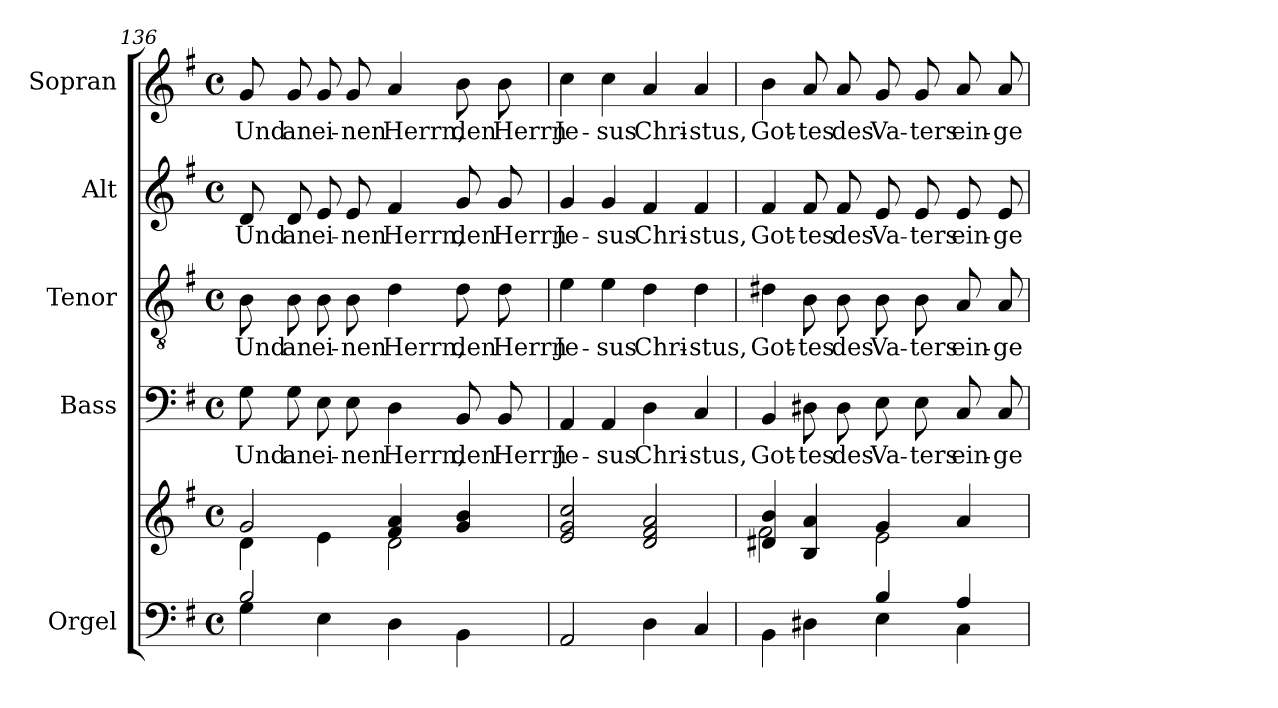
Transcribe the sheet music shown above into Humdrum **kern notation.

**kern	**kern	**kern	**text	**kern	**text	**kern	**text	**kern	**text
*part5	*part5	*part4	*part4	*part3	*part3	*part2	*part2	*part1	*part1
*staff6	*staff5	*staff4	*staff4	*staff3	*staff3	*staff2	*staff2	*staff1	*staff1
*I"Orgel	*	*I"Bass	*	*I"Tenor	*	*I"Alt	*	*I"Sopran	*
*I'Org.	*	*I'B.	*	*I'T.	*	*I'A.	*	*I'S.	*
*clefF4	*clefG2	*clefF4	*	*clefGv2	*	*clefG2	*	*clefG2	*
*k[f#]	*k[f#]	*k[f#]	*	*k[f#]	*	*k[f#]	*	*k[f#]	*
*G:	*G:	*G:	*	*G:	*	*G:	*	*G:	*
*M4/4	*M4/4	*M4/4	*	*M4/4	*	*M4/4	*	*M4/4	*
*met(c)	*met(c)	*met(c)	*	*met(c)	*	*met(c)	*	*met(c)	*
=136	=136	=136	=136	=136	=136	=136	=136	=136	=136
*^	*^	*	*	*	*	*	*	*	*
2B/	4G\	2g/	4d\	8G\	Und	8B\	Und	8d/	Und	8g/	Und
.	.	.	.	8G\	an	8B\	an	8d/	an	8g/	an
.	4E\	.	4e\	8E\	ei-	8B\	ei-	8e/	ei-	8g/	ei-
.	.	.	.	8E\	-nen	8B\	-nen	8e/	-nen	8g/	-nen
2ryy	4D\	4f#/ 4a/	2d\	4D\	Herrn,	4d\	Herrn,	4f#/	Herrn,	4a/	Herrn,
.	4BB\	4g/ 4b/	.	8BB/	den	8d\	den	8g/	den	8b\	den
.	.	.	.	8BB/	Herrn	8d\	Herrn	8g/	Herrn	8b\	Herrn
*v	*v	*	*	*	*	*	*	*	*	*	*
*	*v	*v	*	*	*	*	*	*	*	*
=137	=137	=137	=137	=137	=137	=137	=137	=137	=137
2AA/	2e/ 2g/ 2cc/	4AA/	Je-	4e\	Je-	4g/	Je-	4cc\	Je-
.	.	4AA/	-sus	4e\	-sus	4g/	-sus	4cc\	-sus
4D\	2d/ 2f#/ 2a/	4D\	Chri-	4d\	Chri-	4f#/	Chri-	4a/	Chri-
4C/	.	4C/	-stus,	4d\	-stus,	4f#/	-stus,	4a/	-stus,
=138	=138	=138	=138	=138	=138	=138	=138	=138	=138
*^	*^	*	*	*	*	*	*	*	*
2ryy	4BB\	4d#X/ 4b/	2f#\	4BB/	Got-	4d#X\	Got-	4f#/	Got-	4b\	Got-
.	4D#X\	4B/ 4a/	.	8D#X\	-tes	8B\	-tes	8f#/	-tes	8a/	-tes
.	.	.	.	8D#\	des	8B\	des	8f#/	des	8a/	des
4B/	4E\	4g/	2e\	8E\	Va-	8B\	Va-	8e/	Va-	8g/	Va-
.	.	.	.	8E\	-ters	8B\	-ters	8e/	-ters	8g/	-ters
4A/	4C\	4a/	.	8C/	ein-	8A/	ein-	8e/	ein-	8a/	ein-
.	.	.	.	8C/	-ge-	8A/	-ge-	8e/	-ge-	8a/	-ge-
*v	*v	*	*	*	*	*	*	*	*	*	*
*	*v	*v	*	*	*	*	*	*	*	*
=	=	=	=	=	=	=	=	=	=
*-	*-	*-	*-	*-	*-	*-	*-	*-	*-
